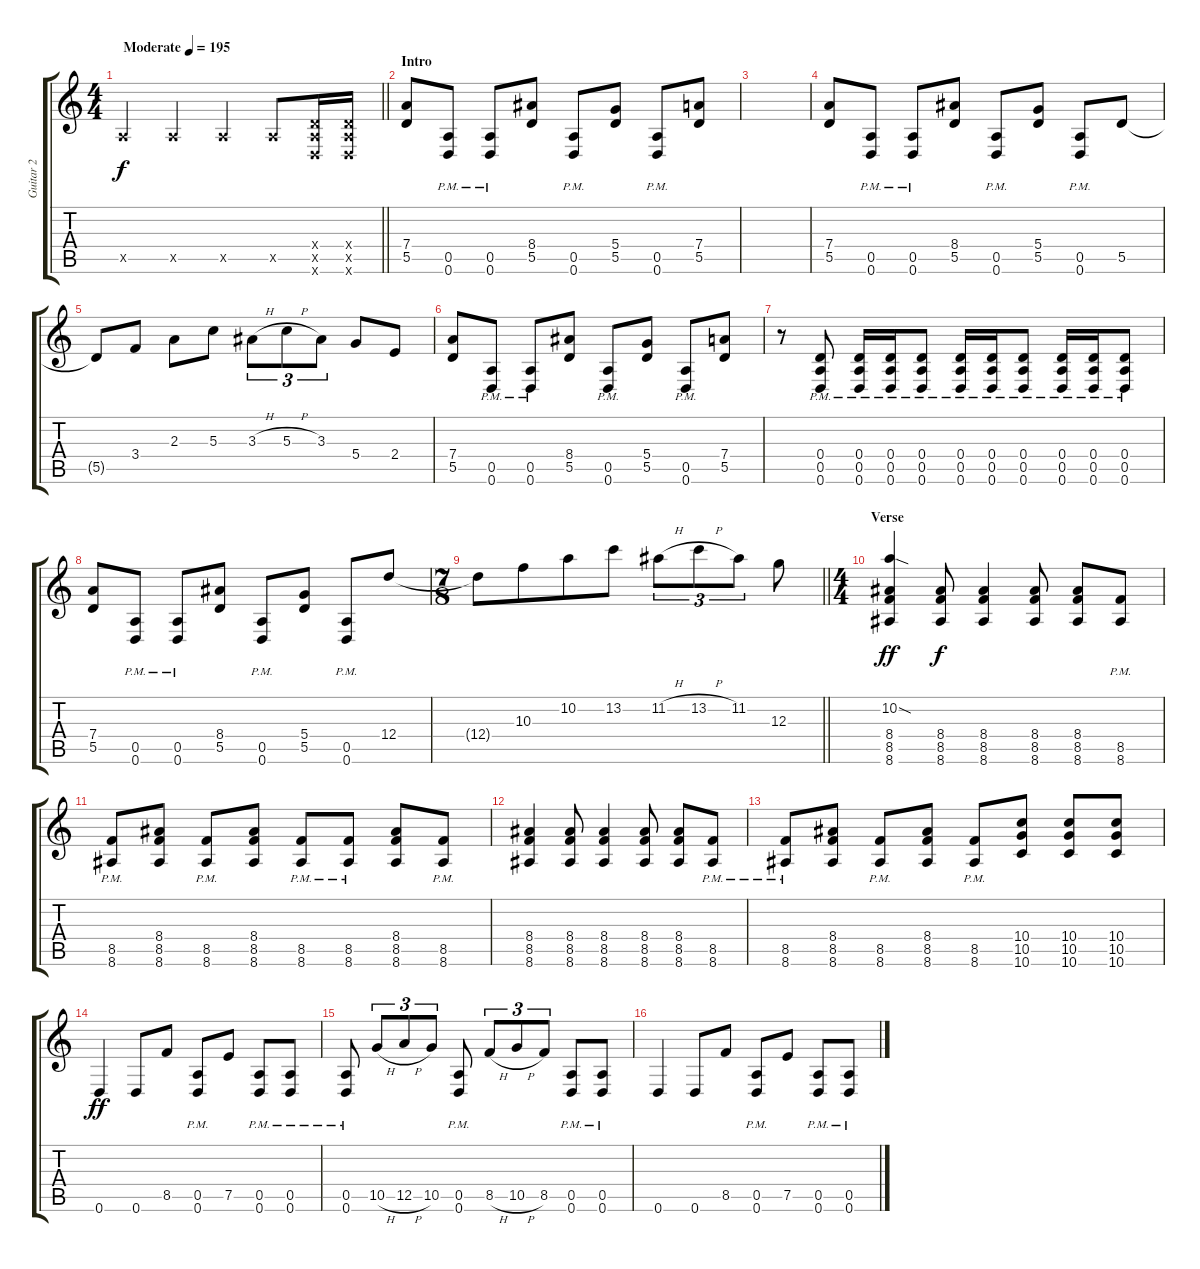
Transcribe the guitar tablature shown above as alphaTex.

\track ("Guitar 2" "Guitar 2") {instrument distortionguitar}
\staff {score tabs}
\tuning (E4 B3 G3 D3 A2 D2) {hide}
\ts (4 4)
\tempo (195 "Moderate")
\clef g2
\barLineRight lightlight
\ks c
0.5{x}.4{dy f instrument distortionguitar} 0.5{x}.4 0.5{x}.4 0.5{x}.8 (0.4{x} 0.5{x} 0.6{x}).16 (0.4{x} 0.5{x} 0.6{x}).16 |
\section ("" "Intro")
(7.4 5.5).8 (0.5{pm} 0.6{pm}).8 (0.5{pm} 0.6{pm}).8 (8.4 5.5).8 (0.5{pm} 0.6{pm}).8 (5.4 5.5).8 (0.5{pm} 0.6{pm}).8 (7.4 5.5).8 |
|
(7.4 5.5).8 (0.5{pm} 0.6{pm}).8 (0.5{pm} 0.6{pm}).8 (8.4 5.5).8 (0.5{pm} 0.6{pm}).8 (5.4 5.5).8 (0.5{pm} 0.6{pm}).8 5.5.8 |
5.5{t}.8 3.4.8 2.3.8 5.3.8 3.3{h}.8{tu (3 2)} 5.3{h}.8{tu (3 2)} 3.3.8{tu (3 2)} 5.4.8 2.4.8 |
(7.4 5.5).8 (0.5{pm} 0.6{pm}).8 (0.5{pm} 0.6{pm}).8 (8.4 5.5).8 (0.5{pm} 0.6{pm}).8 (5.4 5.5).8 (0.5{pm} 0.6{pm}).8 (7.4 5.5).8 |
r.8 (0.4{pm} 0.5{pm} 0.6{pm}).8 (0.4{pm} 0.5{pm} 0.6{pm}).16 (0.4{pm} 0.5{pm} 0.6{pm}).16 (0.4{pm} 0.5{pm} 0.6{pm}).8 (0.4{pm} 0.5{pm} 0.6{pm}).16 (0.4{pm} 0.5{pm} 0.6{pm}).16 (0.4{pm} 0.5{pm} 0.6{pm}).8 (0.4{pm} 0.5{pm} 0.6{pm}).16 (0.4{pm} 0.5{pm} 0.6{pm}).16 (0.4{pm} 0.5{pm} 0.6{pm}).8 |
(7.4 5.5).8 (0.5{pm} 0.6{pm}).8 (0.5{pm} 0.6{pm}).8 (8.4 5.5).8 (0.5{pm} 0.6{pm}).8 (5.4 5.5).8 (0.5{pm} 0.6{pm}).8 12.4.8 |
\ts (7 8)
\barLineRight lightlight
12.4{t}.8 10.3.8 10.2.8 13.2.8 11.2{h}.8{tu (3 2)} 13.2{h}.8{tu (3 2)} 11.2.8{tu (3 2)} 12.3.8 |
\ts (4 4)
\section ("" "Verse")
(10.2{sod} 8.4 8.5 8.6).4{dy ff} (8.4 8.5 8.6).8{dy f} (8.4 8.5 8.6).4 (8.4 8.5 8.6).8 (8.4 8.5 8.6).8 (8.5{pm} 8.6{pm}).8 |
(8.5{pm} 8.6{pm}).8 (8.4 8.5 8.6).8 (8.5{pm} 8.6{pm}).8 (8.4 8.5 8.6).8 (8.5{pm} 8.6{pm}).8 (8.5{pm} 8.6{pm}).8 (8.4 8.5 8.6).8 (8.5{pm} 8.6{pm}).8 |
(8.4 8.5 8.6).4 (8.4 8.5 8.6).8 (8.4 8.5 8.6).4 (8.4 8.5 8.6).8 (8.4 8.5 8.6).8 (8.5{pm} 8.6{pm}).8 |
(8.5{pm} 8.6{pm}).8 (8.4 8.5 8.6).8 (8.5{pm} 8.6{pm}).8 (8.4 8.5 8.6).8 (8.5{pm} 8.6{pm}).8 (10.4 10.5 10.6).8 (10.4 10.5 10.6).8 (10.4 10.5 10.6).8 |
0.6.4{dy ff} 0.6.8 8.5.8 (0.5{pm} 0.6{pm}).8 7.5.8 (0.5{pm} 0.6{pm}).8 (0.5{pm} 0.6{pm}).8 |
(0.5{pm} 0.6{pm}).8 10.5{h}.8{tu (3 2)} 12.5{h}.8{tu (3 2)} 10.5.8{tu (3 2)} (0.5{pm} 0.6{pm}).8 8.5{h}.8{tu (3 2)} 10.5{h}.8{tu (3 2)} 8.5.8{tu (3 2)} (0.5{pm} 0.6{pm}).8 (0.5{pm} 0.6{pm}).8 |
0.6.4 0.6.8 8.5.8 (0.5{pm} 0.6{pm}).8 7.5.8 (0.5{pm} 0.6{pm}).8 (0.5{pm} 0.6{pm}).8
